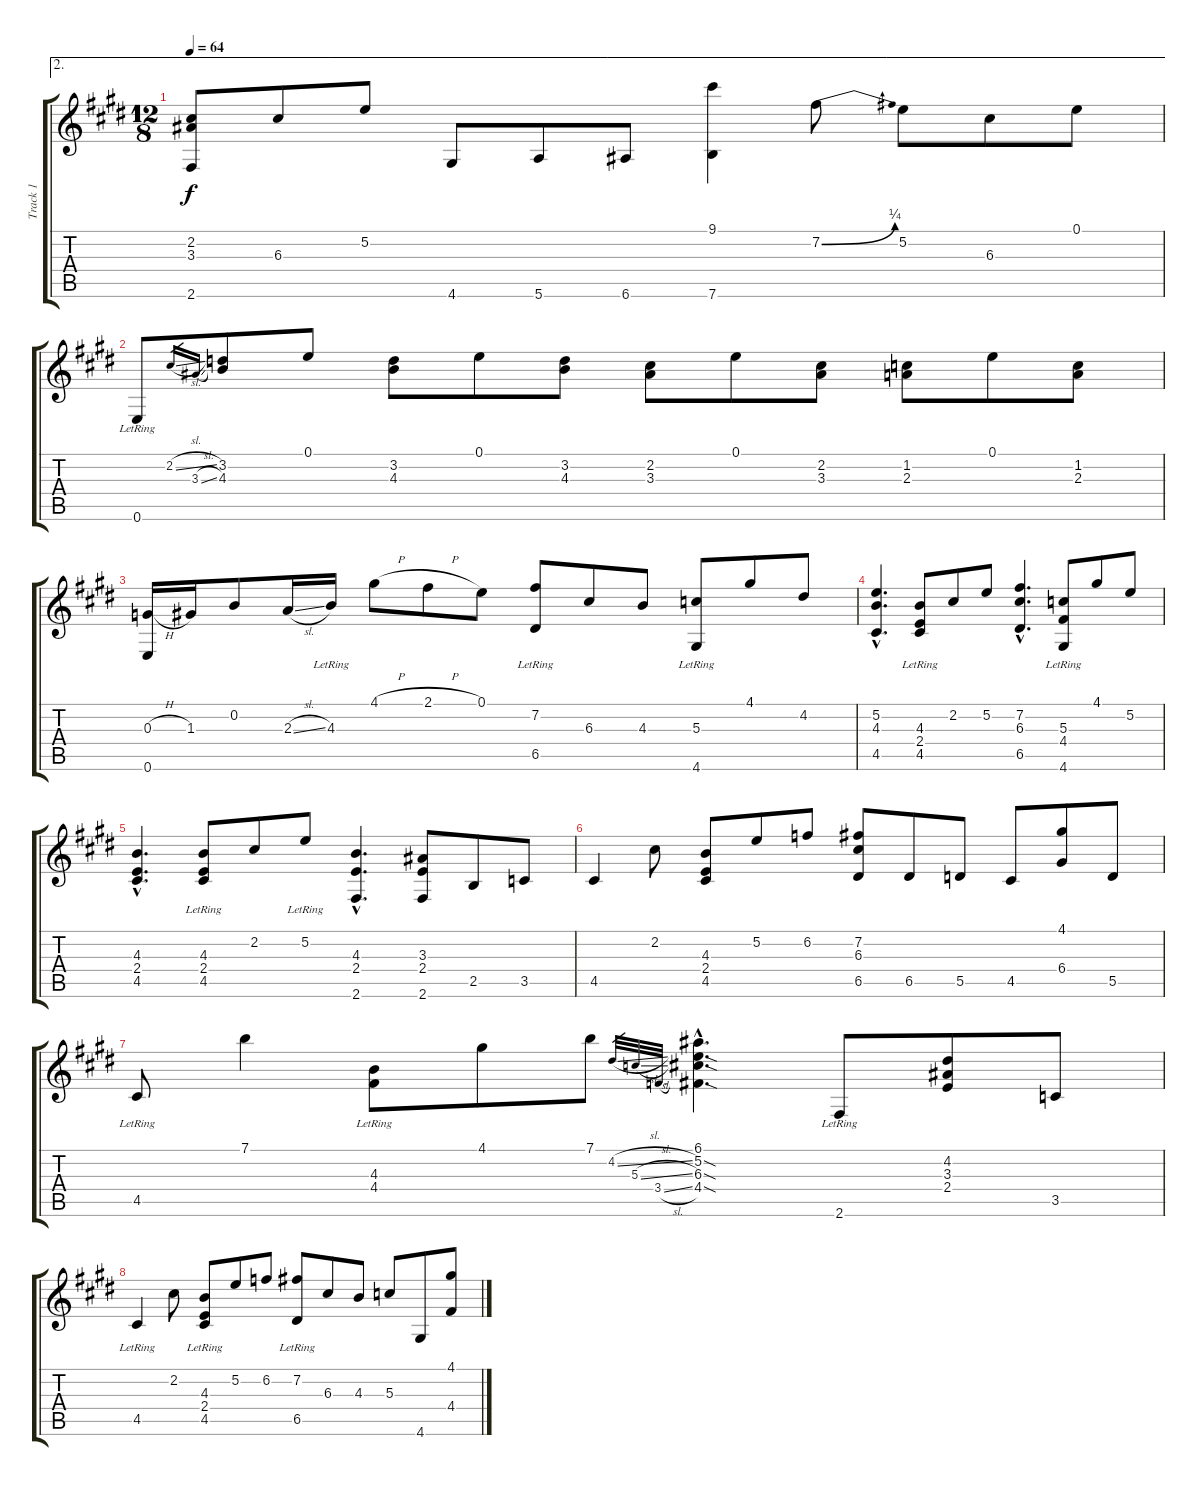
\track ("Track 1" "Track 1") {instrument electricguitarjazz}
\staff {score tabs}
\tuning (E4 B3 G3 D3 A2 E2) {hide}
\ae 2
\ts (12 8)
\tempo 64
\clef g2
\ks e
(2.2 3.3 2.6).8{dy f} 6.3.8 5.2.8 4.6.8 5.6.8 6.6.8 (9.1 7.6).4 7.2{be (bend 0 0 60 1)}.8 5.2.8 6.3.8 0.1.8 |
0.6{lr}.8 2.2{sl}.16{gr} 3.3{sl}.16{gr} (3.2 4.3).8 0.1.8 (3.2 4.3).8 0.1.8 (3.2 4.3).8 (2.2 3.3).8 0.1.8 (2.2 3.3).8 (1.2 2.3).8 0.1.8 (1.2 2.3).8 |
(0.3{h} 0.6).16 1.3.16 0.2.8 2.3{sl}.16 4.3{lr}.16 4.1{h}.8 2.1{h}.8 0.1.8 (7.2 6.5{lr}).8 6.3.8 4.3.8 (5.3 4.6{lr}).8 4.1.8 4.2.8 |
(5.2{hac} 4.3{hac} 4.5{hac}).4{d} (4.3 2.4 4.5{lr}).8 2.2.8 5.2.8 (7.2{hac} 6.3{hac} 6.5{hac}).4{d} (5.3 4.4 4.6{lr}).8 4.1.8 5.2.8 |
(4.3{hac} 2.4{hac} 4.5{hac}).4{d} (4.3 2.4{lr} 4.5{lr}).8 2.2.8 5.2{lr}.8 (4.3{hac} 2.4{hac} 2.6{hac}).4{d} (3.3 2.4 2.6).8 2.5.8 3.5.8 |
4.5.4 2.2.8 (4.3 2.4 4.5).8 5.2.8 6.2.8 (7.2 6.3 6.5).8 6.5.8 5.5.8 4.5.8 (4.1 6.4).8 5.5.8 |
4.5{lr}.8 7.1.4 (4.3{lr} 4.4{lr}).8 4.1.8 7.1.8 4.2{sl}.32{gr} 5.3{sl}.32{gr} 3.4{sl}.32{gr} (6.1{hac} 5.2{sod hac} 6.3{sod hac} 4.4{sod hac}).4{d} 2.6{lr}.8 (4.2 3.3 2.4).8 3.5.8 |
4.5{lr}.4 2.2.8 (4.3 2.4{lr} 4.5{lr}).8 5.2.8 6.2.8 (7.2 6.5{lr}).8 6.3.8 4.3.8 5.3.8 4.6.8 (4.1 4.4).8
